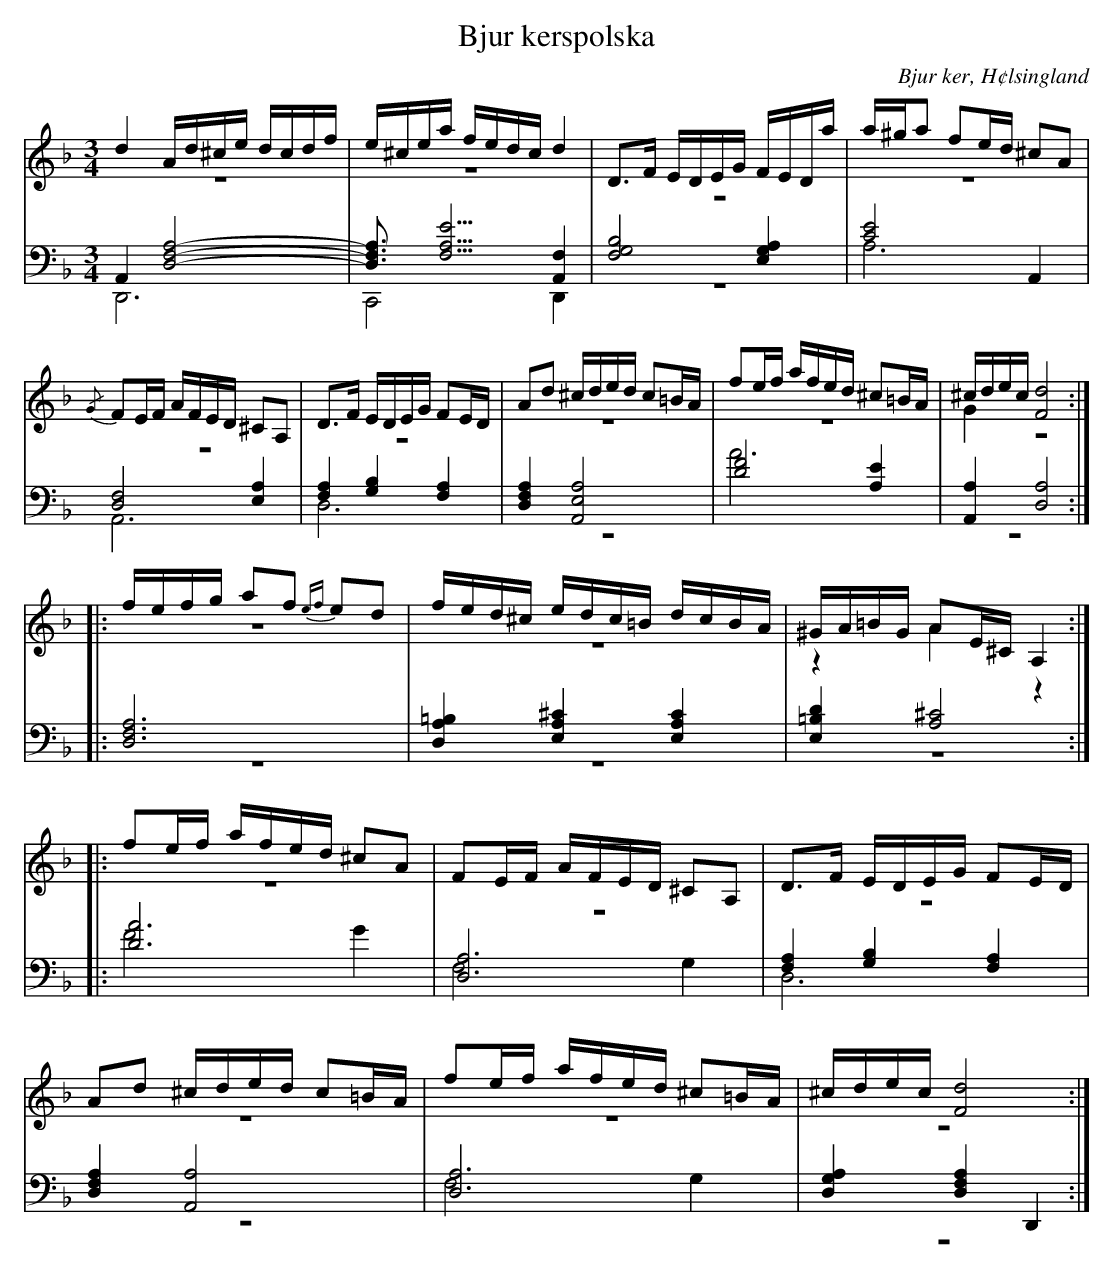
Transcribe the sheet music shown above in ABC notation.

X:1
T: Bjur kerspolska
O: Bjur ker, H¢lsingland
M: 3/4
L: 1/16
K: Dm
V:1
V:2 merge
V:3
V:4 merge
V:1
d4 Ad^ce dcdf |e^cea fedc d4|D2>F2 EDEG FEDa|a^ga2 f2ed ^c2A2|
{/G}F2EF AFED ^C2A,2|D2>F2 EDEG F2ED|A2d2 ^cded c2=BA|f2ef afed ^c2=BA|^cdec [F8d8]:|
|:fefg a2f2 {ef}e2d2 |fed^c edc=B dcBA|^GA=BG A2E^C A,4:|
|:f2ef afed ^c2A2|F2EF AFED ^C2A,2|D2>F2 EDEG F2ED|
A2d2 ^cded c2=BA|f2ef afed ^c2=BA|^cdec [F8d8]:|
V:2
z12|z12|z12|z12|
z12|z12|z12|z12|G4 z8:|
|:z12|z12|z4 A4 z4:|
|:z12|z12|z12|
z12|z12|z12:|
V:3 clef=bass
A,,4 [D,8F,8A,8]-|[D,3F,3A,3] [F,5A,5E5] [F,4A,,4]|[B,8F,8G,8] [E,4G,4A,4]|[C8E8] A,,4|
[D,8F,8] [E,4A,4]|[F,4A,4] [G,4B,4] [F,4A,4]|[D,4F,4A,4] [A,,8E,8A,8]|[D8F8] [A,4E4]|[A,,4A,4] [D,8A,8]:|
|:[D,12F,12A,12]|[D,4A,4=B,4] [E,4A,4^C4] [E,4A,4C4]|[E,4=B,4D4] [A,8^C8]:|
|:[D12A12]|[D,12A,12]|[F,4A,4] [G,4B,4] [F,4A,4]|
[D,4F,4A,4] [A,,8A,8]|[D,12A,12]|[D,4G,4A,4] [D,4F,4A,4] D,,4:|
V:4 clef=bass
D,,12|C,,8 D,,4|z12|A,12|
A,,12|D,12|z12|A12|z12:|
|:z12|z12|z12:|
|:F8 G4|F,8 G,4|D,12|
z12|F,8 G,4|z12:|
